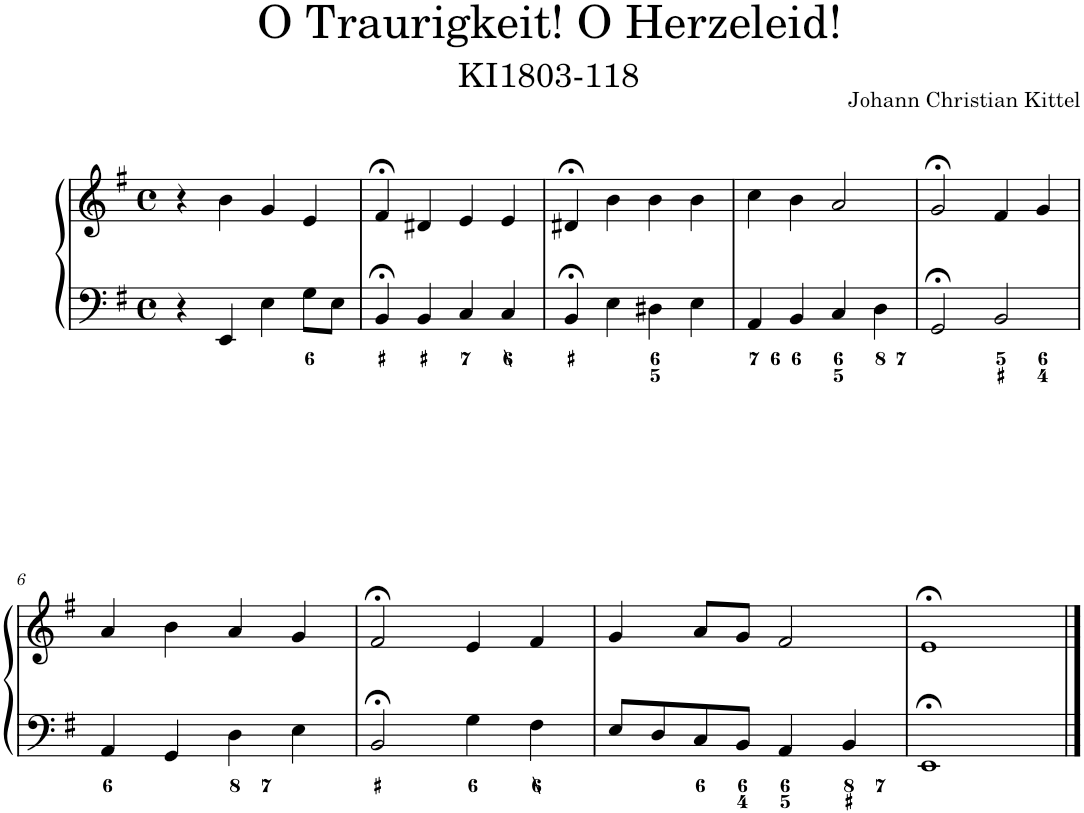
**kern	**kern
*part1	*part1
*staff2	*staff1
*I"Piano	*
*I'Pno.	*
*clefF4	*clefG2
*k[f#]	*k[f#]
*M4/4	*M4/4
*met(c)	*met(c)
=1	=1
4r	4r
4EE/	4b\
4E\	4g/
8G\L	4e/
8E\J	.
=2	=2
4BB;</	4f#;</
4BB/	4d#X/
4C/	4e/
4C/	4e/
=3	=3
4BB;</	4d#X;</
4E\	4b\
4D#X\	4b\
4E\	4b\
=4	=4
4AA/	4cc\
4BB/	4b\
4C/	2a/
4D\	.
=5	=5
2GG;</	2g;</
2BB/	4f#/
.	4g/
!!LO:LB:g=z
=6	=6
4AA/	4a/
4GG/	4b\
4D\	4a/
4E\	4g/
=7	=7
2BB;</	2f#;</
4G\	4e/
4F#\	4f#/
=8	=8
8E/L	4g/
8D/	.
8C/	8a/L
8BB/J	8g/J
4AA/	2f#/
4BB/	.
=9	=9
1EE;<	1e;<
==	==
*-	*-
